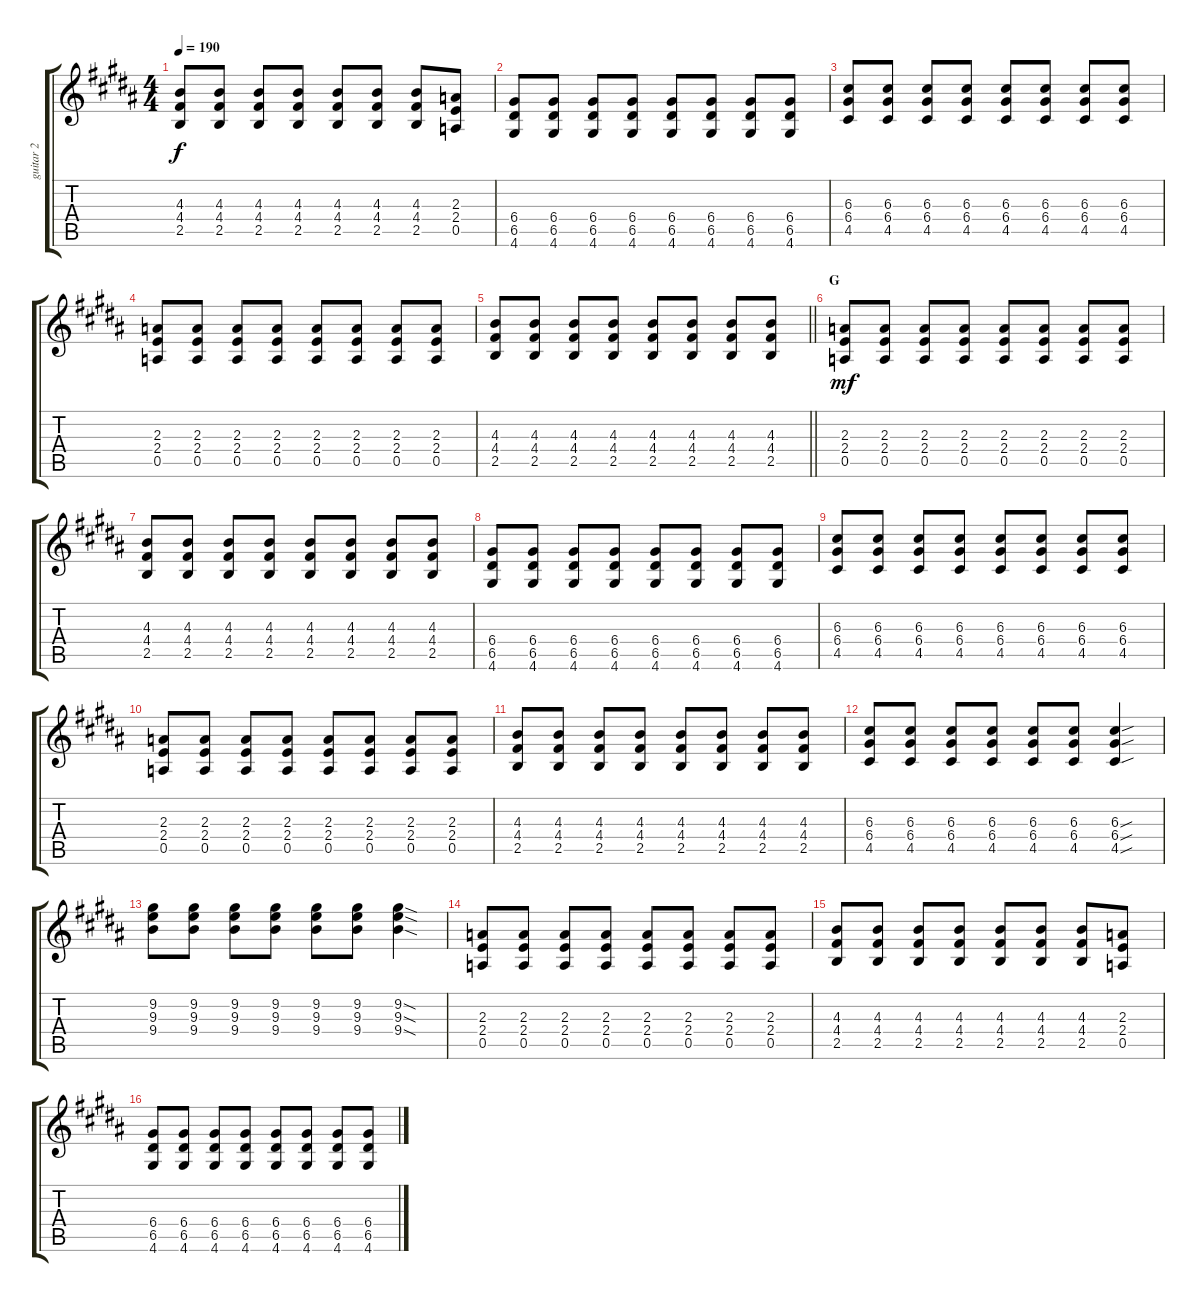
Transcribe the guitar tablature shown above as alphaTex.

\track ("guitar 2" "guitar 2") {instrument distortionguitar}
\staff {score tabs}
\tuning (E4 B3 G3 D3 A2 E2) {hide}
\ts (4 4)
\tempo 190
\clef g2
\ks b
(4.3 4.4 2.5).8{dy f} (4.3 4.4 2.5).8 (4.3 4.4 2.5).8 (4.3 4.4 2.5).8 (4.3 4.4 2.5).8 (4.3 4.4 2.5).8 (4.3 4.4 2.5).8 (2.3 2.4 0.5).8 |
(6.4 6.5 4.6).8 (6.4 6.5 4.6).8 (6.4 6.5 4.6).8 (6.4 6.5 4.6).8 (6.4 6.5 4.6).8 (6.4 6.5 4.6).8 (6.4 6.5 4.6).8 (6.4 6.5 4.6).8 |
(6.3 6.4 4.5).8 (6.3 6.4 4.5).8 (6.3 6.4 4.5).8 (6.3 6.4 4.5).8 (6.3 6.4 4.5).8 (6.3 6.4 4.5).8 (6.3 6.4 4.5).8 (6.3 6.4 4.5).8 |
(2.3 2.4 0.5).8 (2.3 2.4 0.5).8 (2.3 2.4 0.5).8 (2.3 2.4 0.5).8 (2.3 2.4 0.5).8 (2.3 2.4 0.5).8 (2.3 2.4 0.5).8 (2.3 2.4 0.5).8 |
\barLineRight lightlight
(4.3 4.4 2.5).8 (4.3 4.4 2.5).8 (4.3 4.4 2.5).8 (4.3 4.4 2.5).8 (4.3 4.4 2.5).8 (4.3 4.4 2.5).8 (4.3 4.4 2.5).8 (4.3 4.4 2.5).8 |
\section ("" "G")
(2.3 2.4 0.5).8{dy mf} (2.3 2.4 0.5).8 (2.3 2.4 0.5).8 (2.3 2.4 0.5).8 (2.3 2.4 0.5).8 (2.3 2.4 0.5).8 (2.3 2.4 0.5).8 (2.3 2.4 0.5).8 |
(4.3 4.4 2.5).8 (4.3 4.4 2.5).8 (4.3 4.4 2.5).8 (4.3 4.4 2.5).8 (4.3 4.4 2.5).8 (4.3 4.4 2.5).8 (4.3 4.4 2.5).8 (4.3 4.4 2.5).8 |
(6.4 6.5 4.6).8 (6.4 6.5 4.6).8 (6.4 6.5 4.6).8 (6.4 6.5 4.6).8 (6.4 6.5 4.6).8 (6.4 6.5 4.6).8 (6.4 6.5 4.6).8 (6.4 6.5 4.6).8 |
(6.3 6.4 4.5).8 (6.3 6.4 4.5).8 (6.3 6.4 4.5).8 (6.3 6.4 4.5).8 (6.3 6.4 4.5).8 (6.3 6.4 4.5).8 (6.3 6.4 4.5).8 (6.3 6.4 4.5).8 |
(2.3 2.4 0.5).8 (2.3 2.4 0.5).8 (2.3 2.4 0.5).8 (2.3 2.4 0.5).8 (2.3 2.4 0.5).8 (2.3 2.4 0.5).8 (2.3 2.4 0.5).8 (2.3 2.4 0.5).8 |
(4.3 4.4 2.5).8 (4.3 4.4 2.5).8 (4.3 4.4 2.5).8 (4.3 4.4 2.5).8 (4.3 4.4 2.5).8 (4.3 4.4 2.5).8 (4.3 4.4 2.5).8 (4.3 4.4 2.5).8 |
(6.3 6.4 4.5).8 (6.3 6.4 4.5).8 (6.3 6.4 4.5).8 (6.3 6.4 4.5).8 (6.3 6.4 4.5).8 (6.3 6.4 4.5).8 (6.3{sou} 6.4{sou} 4.5{sou}).4 |
(9.2 9.3 9.4).8 (9.2 9.3 9.4).8 (9.2 9.3 9.4).8 (9.2 9.3 9.4).8 (9.2 9.3 9.4).8 (9.2 9.3 9.4).8 (9.2{sod} 9.3{sod} 9.4{sod}).4 |
(2.3 2.4 0.5).8 (2.3 2.4 0.5).8 (2.3 2.4 0.5).8 (2.3 2.4 0.5).8 (2.3 2.4 0.5).8 (2.3 2.4 0.5).8 (2.3 2.4 0.5).8 (2.3 2.4 0.5).8 |
(4.3 4.4 2.5).8 (4.3 4.4 2.5).8 (4.3 4.4 2.5).8 (4.3 4.4 2.5).8 (4.3 4.4 2.5).8 (4.3 4.4 2.5).8 (4.3 4.4 2.5).8 (2.3 2.4 0.5).8 |
(6.4 6.5 4.6).8 (6.4 6.5 4.6).8 (6.4 6.5 4.6).8 (6.4 6.5 4.6).8 (6.4 6.5 4.6).8 (6.4 6.5 4.6).8 (6.4 6.5 4.6).8 (6.4 6.5 4.6).8
